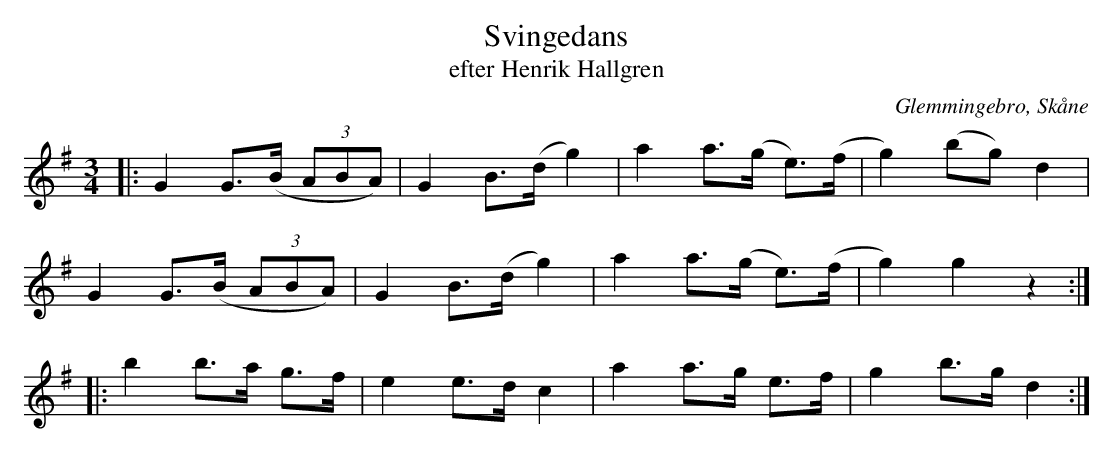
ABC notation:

X:1
T:Svingedans
T:efter Henrik Hallgren
O:Glemmingebro, Skåne
M:3/4
L:1/8
K:G
|: G2 G>(B (3ABA) | G2 B>(d g2) | a2 a>(g e)>(f | g2) (bg) d2 |
G2 G>(B (3ABA) | G2 B>(d g2) | a2 a>(g e)>(f | g2) g2 z2 :|
|: b2 b>a g>f | e2 e>d c2 | a2 a>g e>f | g2 b>g d2 :|
